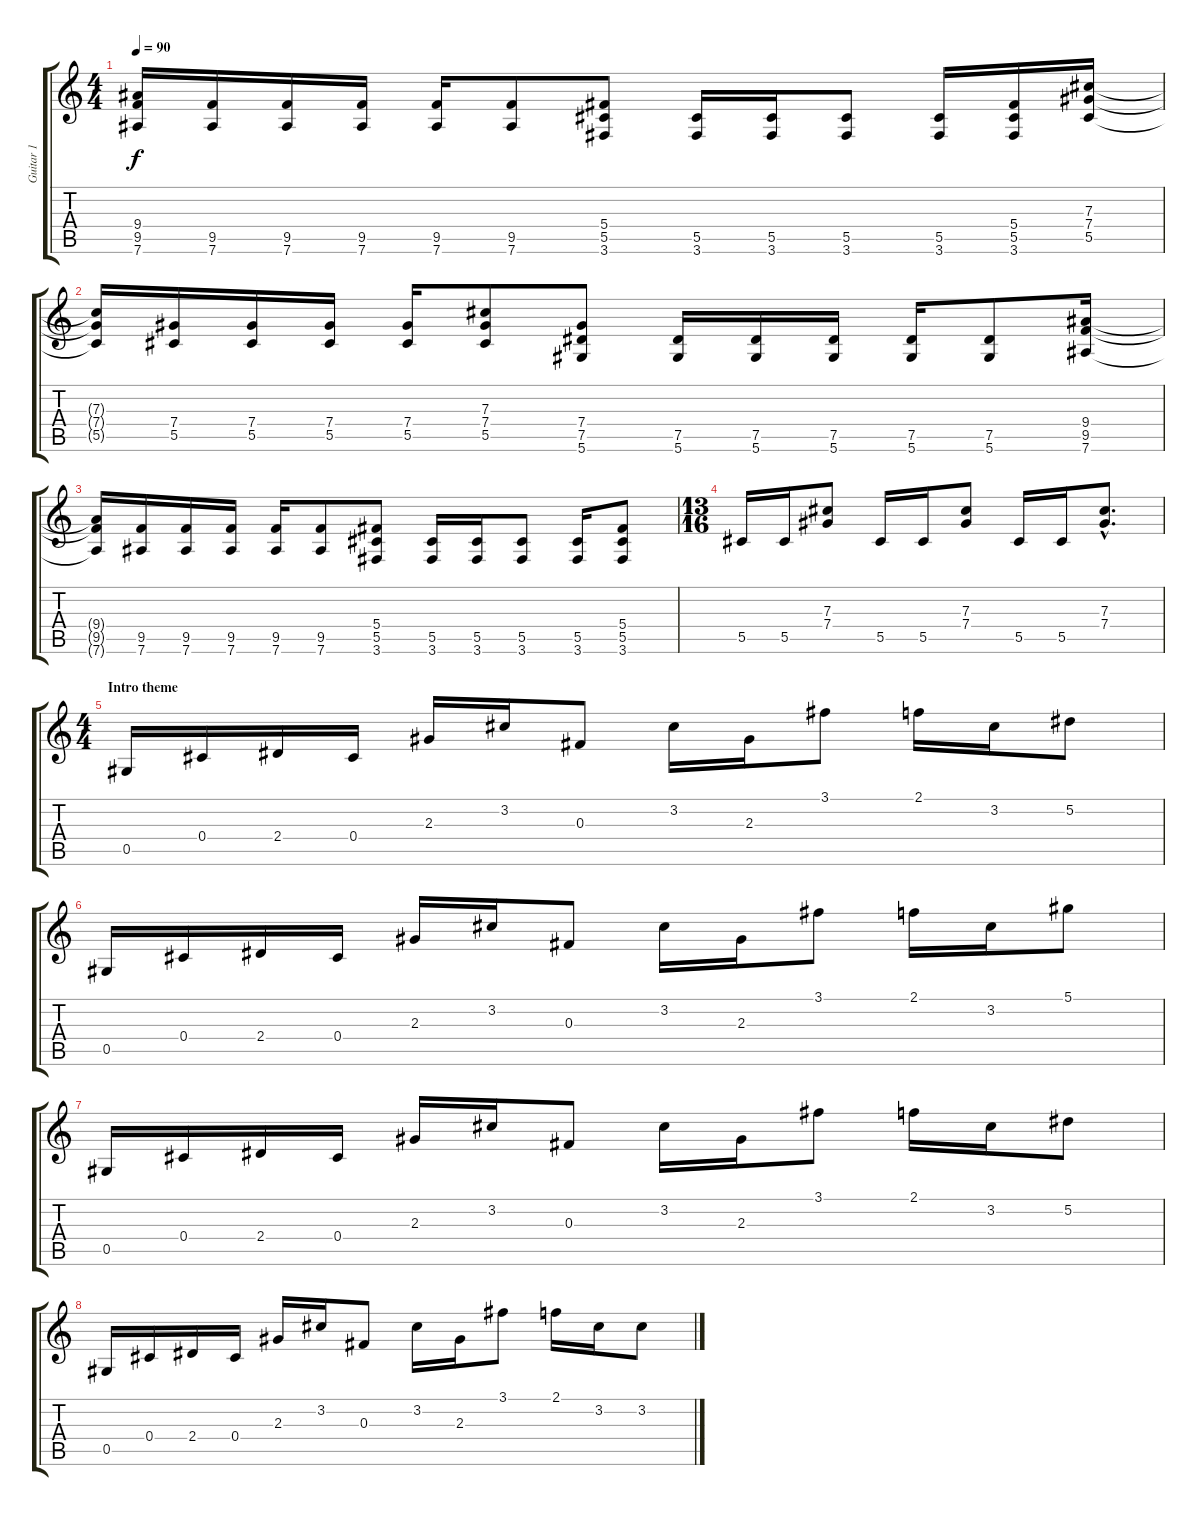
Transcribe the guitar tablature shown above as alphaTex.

\track ("Guitar 1" "Guitar 1") {instrument distortionguitar}
\staff {score tabs}
\tuning (Eb4 Bb3 Gb3 Db3 Ab2 Eb2) {hide}
\ts (4 4)
\tempo 90
\clef g2
\ks c
(9.4{t} 9.5{t} 7.6{t}).16{dy f} (9.5 7.6).16 (9.5 7.6).16 (9.5 7.6).16 (9.5 7.6).16 (9.5 7.6).8 (5.4 5.5 3.6).8 (5.5 3.6).16 (5.5 3.6).16 (5.5 3.6).8 (5.5 3.6).16 (5.4 5.5 3.6).16 (7.3 7.4 5.5).16 |
(7.3{t} 7.4{t} 5.5{t}).16 (7.4 5.5).16 (7.4 5.5).16 (7.4 5.5).16 (7.4 5.5).16 (7.3 7.4 5.5).8 (7.4 7.5 5.6).8 (7.5 5.6).16 (7.5 5.6).16 (7.5 5.6).16 (7.5 5.6).16 (7.5 5.6).8 (9.4 9.5 7.6).16 |
(9.4{t} 9.5{t} 7.6{t}).16 (9.5 7.6).16 (9.5 7.6).16 (9.5 7.6).16 (9.5 7.6).16 (9.5 7.6).8 (5.4 5.5 3.6).8 (5.5 3.6).16 (5.5 3.6).16 (5.5 3.6).8 (5.5 3.6).16 (5.4 5.5 3.6).8 |
\ts (13 16)
5.5.16 5.5.16 (7.3 7.4).8 5.5.16 5.5.16 (7.3 7.4).8 5.5.16 5.5.16 (7.3{hac} 7.4{hac}).8{d} |
\ts (4 4)
\section ("" "Intro theme")
0.5.16 0.4.16 2.4.16 0.4.16 2.3.16 3.2.16 0.3.8 3.2.16 2.3.16 3.1.8 2.1.16 3.2.16 5.2.8 |
0.5.16 0.4.16 2.4.16 0.4.16 2.3.16 3.2.16 0.3.8 3.2.16 2.3.16 3.1.8 2.1.16 3.2.16 5.1.8 |
0.5.16 0.4.16 2.4.16 0.4.16 2.3.16 3.2.16 0.3.8 3.2.16 2.3.16 3.1.8 2.1.16 3.2.16 5.2.8 |
0.5.16 0.4.16 2.4.16 0.4.16 2.3.16 3.2.16 0.3.8 3.2.16 2.3.16 3.1.8 2.1.16 3.2.16 3.2.8
